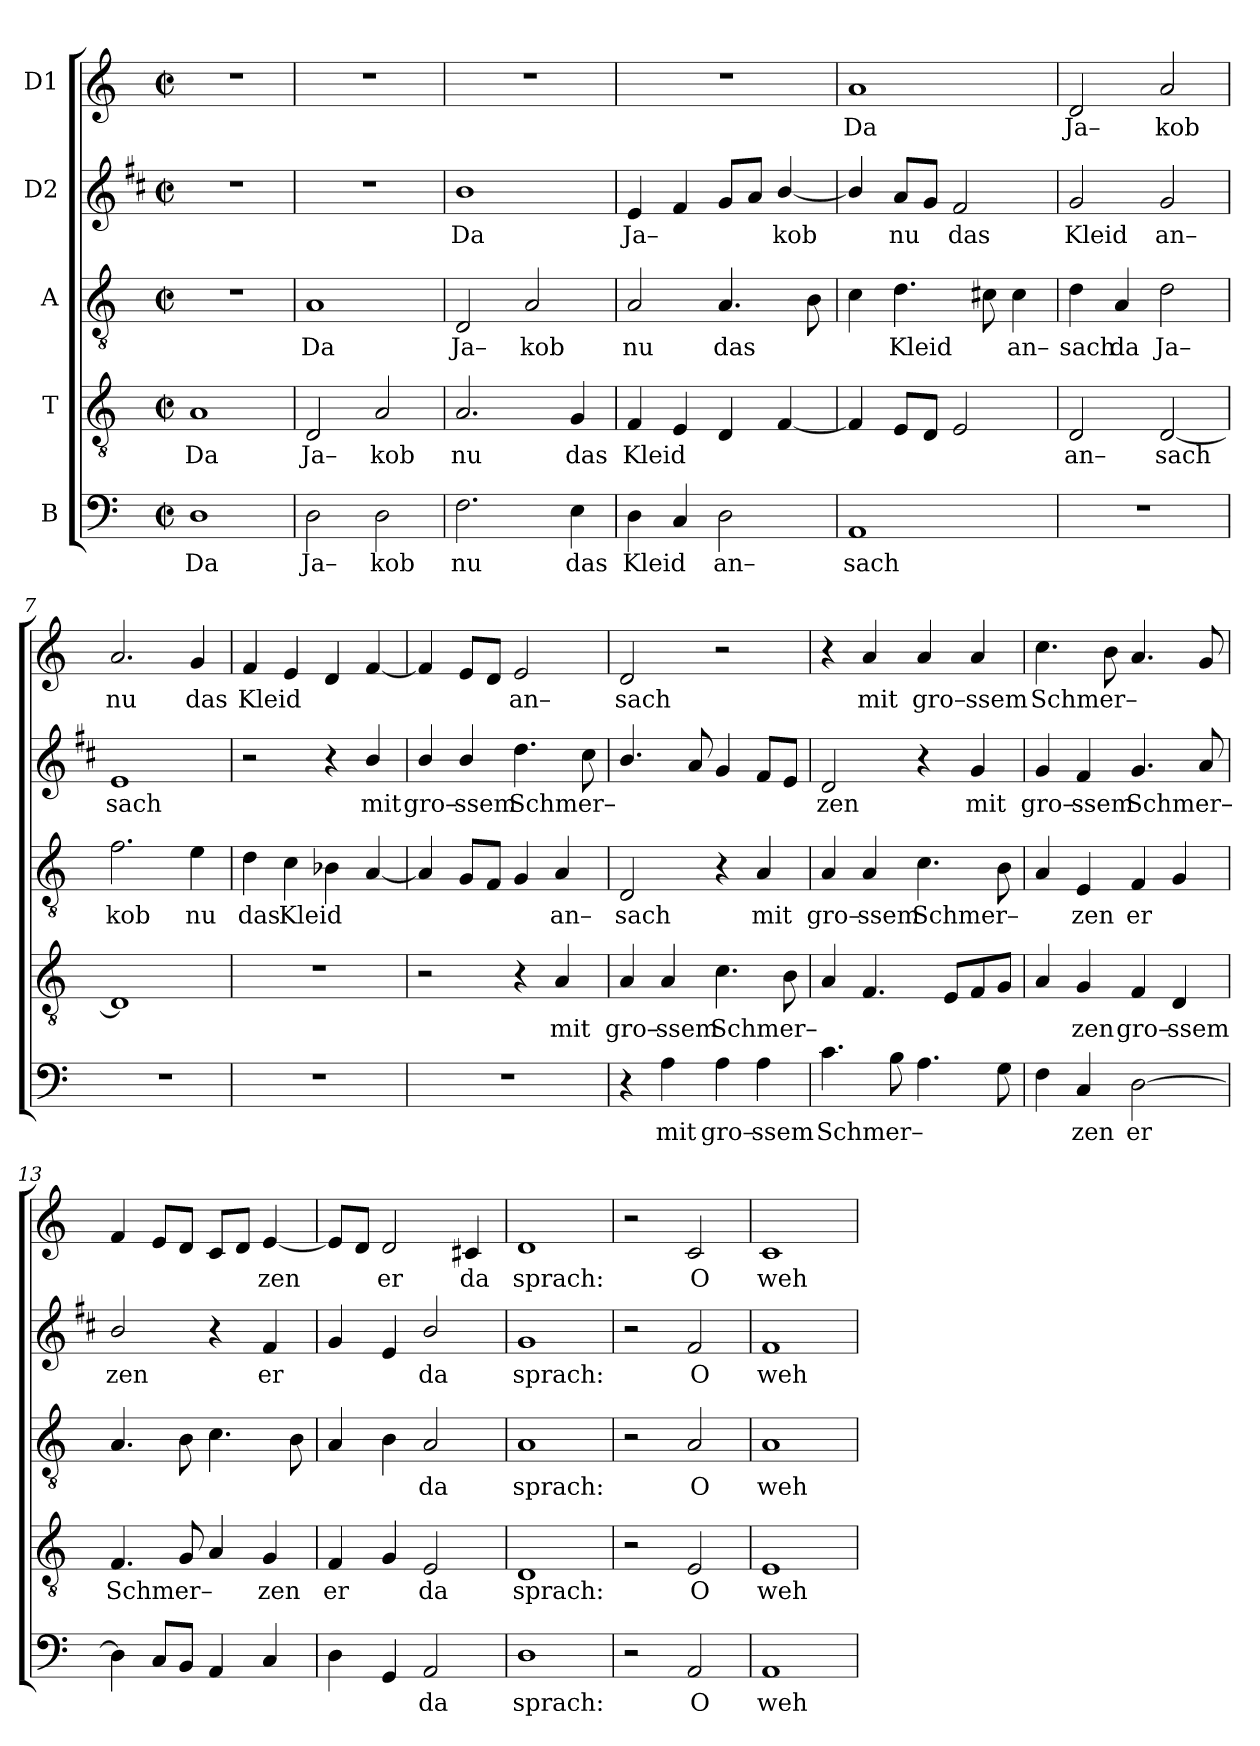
**kern	**text	**kern	**text	**kern	**text	**kern	**text	**kern	**text
*part5	*part5	*part4	*part4	*part3	*part3	*part2	*part2	*part1	*part1
*staff5	*staff5	*staff4	*staff4	*staff3	*staff3	*staff2	*staff2	*staff1	*staff1
*I"B	*	*I"T	*	*I"A	*	*I"D2	*	*I"D1	*
*clefF4	*	*clefGv2	*	*clefGv2	*	*clefG2	*	*clefG2	*
*	*	*	*	*	*	*ITrd1c2	*	*	*
*k[]	*	*k[]	*	*k[]	*	*k[]	*	*k[]	*
*C:	*	*C:	*	*C:	*	*C:	*	*C:	*
*M2/2	*	*M2/2	*	*M2/2	*	*M2/2	*	*M2/2	*
*met(c|)	*	*met(c|)	*	*met(c|)	*	*met(c|)	*	*met(c|)	*
=1	=1	=1	=1	=1	=1	=1	=1	=1	=1
!	!LO:LY:b	!	!LO:LY:b	!	!	!	!	!	!
1D	Da	1A	Da	1r	.	1r	.	1r	.
=2	=2	=2	=2	=2	=2	=2	=2	=2	=2
!	!LO:LY:b	!	!LO:LY:b	!	!LO:LY:b	!	!	!	!
2D\	Ja–	2D/	Ja–	1A	Da	1r	.	1r	.
!	!LO:LY:b	!	!LO:LY:b	!	!	!	!	!	!
2D\	kob	2A/	kob	.	.	.	.	.	.
=3	=3	=3	=3	=3	=3	=3	=3	=3	=3
!	!LO:LY:b	!	!LO:LY:b	!	!LO:LY:b	!	!LO:LY:b	!	!
2.F\	nu	2.A/	nu	2D/	Ja–	1a	Da	1r	.
!	!	!	!	!	!LO:LY:b	!	!	!	!
.	.	.	.	2A/	kob	.	.	.	.
!	!LO:LY:b	!	!LO:LY:b	!	!	!	!	!	!
4E\	das	4G/	das	.	.	.	.	.	.
=4	=4	=4	=4	=4	=4	=4	=4	=4	=4
!	!LO:LY:b	!	!LO:LY:b	!	!LO:LY:b	!	!LO:LY:b	!	!
4D\	Kleid	4F/	Kleid	2A/	nu	4d/	Ja–	1r	.
4C/	.	4E/	.	.	.	4e/	.	.	.
!	!LO:LY:b	!	!	!	!LO:LY:b	!	!	!	!
2D\	an–	4D/	.	4.A/	das	8f/L	.	.	.
.	.	.	.	.	.	8g/J	.	.	.
!	!	!	!	!	!	!	!LO:LY:b	!	!
.	.	[4F/	.	.	.	[4a/	kob	.	.
.	.	.	.	8B\	.	.	.	.	.
=5	=5	=5	=5	=5	=5	=5	=5	=5	=5
!	!LO:LY:b	!	!	!	!	!	!	!	!LO:LY:b
1AA	sach	4F/]	.	4c\	.	4a/]	.	1a	Da
!	!	!	!	!	!LO:LY:b	!	!LO:LY:b	!	!
.	.	8E/L	.	4.d\	Kleid	8g/L	nu	.	.
.	.	8D/J	.	.	.	8f/J	.	.	.
!	!	!	!	!	!	!	!LO:LY:b	!	!
.	.	2E/	.	.	.	2e/	das	.	.
.	.	.	.	8c#i\	.	.	.	.	.
!	!	!	!	!	!LO:LY:b	!	!	!	!
.	.	.	.	4c#i\	an–	.	.	.	.
=6	=6	=6	=6	=6	=6	=6	=6	=6	=6
!	!	!	!LO:LY:b	!	!LO:LY:b	!	!LO:LY:b	!	!LO:LY:b
1r	.	2D/	an–	4d\	sach	2f/	Kleid	2d/	Ja–
!	!	!	!	!	!LO:LY:b	!	!	!	!
.	.	.	.	4A/	da	.	.	.	.
!	!	!	!LO:LY:b	!	!LO:LY:b	!	!LO:LY:b	!	!LO:LY:b
.	.	[2D/	sach	2d\	Ja–	2f/	an–	2a/	kob
!!LO:LB:g=z
=7	=7	=7	=7	=7	=7	=7	=7	=7	=7
!	!	!	!	!	!LO:LY:b	!	!LO:LY:b	!	!LO:LY:b
1r	.	1D]	.	2.f\	kob	1d	sach	2.a/	nu
!	!	!	!	!	!LO:LY:b	!	!	!	!LO:LY:b
.	.	.	.	4e\	nu	.	.	4g/	das
=8	=8	=8	=8	=8	=8	=8	=8	=8	=8
!	!	!	!	!	!LO:LY:b	!	!	!	!LO:LY:b
1r	.	1r	.	4d\	das	2r	.	4f/	Kleid
!	!	!	!	!	!LO:LY:b	!	!	!	!
.	.	.	.	4c\	Kleid	.	.	4e/	.
.	.	.	.	4B-X\	.	4r	.	4d/	.
!	!	!	!	!	!	!	!LO:LY:b	!	!
.	.	.	.	[4A/	.	4a/	mit	[4f/	.
=9	=9	=9	=9	=9	=9	=9	=9	=9	=9
!	!	!	!	!	!	!	!LO:LY:b	!	!
1r	.	2r	.	4A/]	.	4a/	gro–	4f/]	.
!	!	!	!	!	!	!	!LO:LY:b	!	!
.	.	.	.	8G/L	.	4a/	ssem	8e/L	.
.	.	.	.	8F/J	.	.	.	8d/J	.
!	!	!	!	!	!	!	!LO:LY:b	!	!LO:LY:b
.	.	4r	.	4G/	.	4.cc\	Schmer–	2e/	an–
!	!	!	!LO:LY:b	!	!LO:LY:b	!	!	!	!
.	.	4A/	mit	4A/	an–	.	.	.	.
.	.	.	.	.	.	8b\	.	.	.
=10	=10	=10	=10	=10	=10	=10	=10	=10	=10
!	!	!	!LO:LY:b	!	!LO:LY:b	!	!	!	!LO:LY:b
4r	.	4A/	gro–	2D/	sach	4.a/	.	2d/	sach
!	!LO:LY:b	!	!LO:LY:b	!	!	!	!	!	!
4A\	mit	4A/	ssem	.	.	.	.	.	.
.	.	.	.	.	.	8g/	.	.	.
!	!LO:LY:b	!	!LO:LY:b	!	!	!	!	!	!
4A\	gro–	4.c\	Schmer–	4r	.	4f/	.	2r	.
!	!LO:LY:b	!	!	!	!LO:LY:b	!	!	!	!
4A\	ssem	.	.	4A/	mit	8e/L	.	.	.
.	.	8B\	.	.	.	8d/J	.	.	.
!!LO:LB:g=z
=11	=11	=11	=11	=11	=11	=11	=11	=11	=11
!	!LO:LY:b	!	!	!	!LO:LY:b	!	!LO:LY:b	!	!
4.c\	Schmer–	4A/	.	4A/	gro–	2c/	zen	4r	.
!	!	!	!	!	!LO:LY:b	!	!	!	!LO:LY:b
.	.	4.F/	.	4A/	ssem	.	.	4a/	mit
8B\	.	.	.	.	.	.	.	.	.
!	!	!	!	!	!LO:LY:b	!	!	!	!LO:LY:b
4.A\	.	.	.	4.c\	Schmer–	4r	.	4a/	gro–
.	.	8E/L	.	.	.	.	.	.	.
!	!	!	!	!	!	!	!LO:LY:b	!	!LO:LY:b
.	.	8F/	.	.	.	4f/	mit	4a/	ssem
8G\	.	8G/J	.	8B\	.	.	.	.	.
=12	=12	=12	=12	=12	=12	=12	=12	=12	=12
!	!	!	!	!	!	!	!LO:LY:b	!	!LO:LY:b
4F\	.	4A/	.	4A/	.	4f/	gro–	4.cc\	Schmer–
!	!LO:LY:b	!	!LO:LY:b	!	!LO:LY:b	!	!LO:LY:b	!	!
4C/	zen	4G/	zen	4E/	zen	4e/	ssem	.	.
.	.	.	.	.	.	.	.	8b\	.
!	!LO:LY:b	!	!LO:LY:b	!	!LO:LY:b	!	!LO:LY:b	!	!
[2D\	er	4F/	gro–	4F/	er	4.f/	Schmer–	4.a/	.
!	!	!	!LO:LY:b	!	!	!	!	!	!
.	.	4D/	ssem	4G/	.	.	.	.	.
.	.	.	.	.	.	8g/	.	8g/	.
=13	=13	=13	=13	=13	=13	=13	=13	=13	=13
!	!	!	!LO:LY:b	!	!	!	!LO:LY:b	!	!
4D\]	.	4.F/	Schmer–	4.A/	.	2a/	zen	4f/	.
8C/L	.	.	.	.	.	.	.	8e/L	.
8BB/J	.	8G/	.	8B\	.	.	.	8d/J	.
4AA/	.	4A/	.	4.c\	.	4r	.	8c/L	.
.	.	.	.	.	.	.	.	8d/J	.
!	!	!	!LO:LY:b	!	!	!	!LO:LY:b	!	!LO:LY:b
4C/	.	4G/	zen	.	.	4e/	er	[4e/	zen
.	.	.	.	8B\	.	.	.	.	.
=14	=14	=14	=14	=14	=14	=14	=14	=14	=14
!	!	!	!LO:LY:b	!	!	!	!	!	!
4D\	.	4F/	er	4A/	.	4f/	.	8e/L]	.
.	.	.	.	.	.	.	.	8d/J	.
!	!	!	!	!	!	!	!	!	!LO:LY:b
4GG/	.	4G/	.	4B\	.	4d/	.	2d/	er
!	!LO:LY:b	!	!LO:LY:b	!	!LO:LY:b	!	!LO:LY:b	!	!
2AA/	da	2E/	da	2A/	da	2a/	da	.	.
!	!	!	!	!	!	!	!	!	!LO:LY:b
.	.	.	.	.	.	.	.	4c#i/	da
=15	=15	=15	=15	=15	=15	=15	=15	=15	=15
!	!LO:LY:b	!	!LO:LY:b	!	!LO:LY:b	!	!LO:LY:b	!	!LO:LY:b
1D	sprach:	1D	sprach:	1A	sprach:	1f	sprach:	1d	sprach:
!!LO:PB:g=z
=16	=16	=16	=16	=16	=16	=16	=16	=16	=16
2r	.	2r	.	2r	.	2r	.	2r	.
!	!LO:LY:b	!	!LO:LY:b	!	!LO:LY:b	!	!LO:LY:b	!	!LO:LY:b
2AA/	O	2E/	O	2A/	O	2e/	O	2c/	O
=17	=17	=17	=17	=17	=17	=17	=17	=17	=17
!	!LO:LY:b	!	!LO:LY:b	!	!LO:LY:b	!	!LO:LY:b	!	!LO:LY:b
1AA	weh	1E	weh	1A	weh	1e	weh	1c	weh
=	=	=	=	=	=	=	=	=	=
*-	*-	*-	*-	*-	*-	*-	*-	*-	*-
